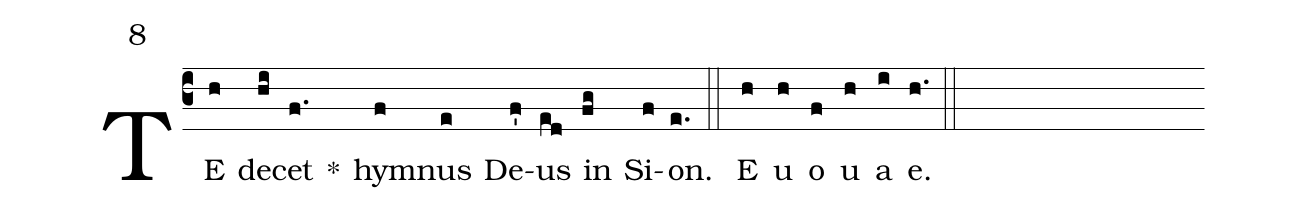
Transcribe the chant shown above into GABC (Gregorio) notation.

mode:8;
%%
(c3)TE(h) de(hi)cet(f.) *() hym(f)nus(e) De(f')us(ed) in(fg) Si(f)on.(e.) (::) <eu> E(h) u(h) o(f) u(h) a(i) e.</eu>(h.) (::)
